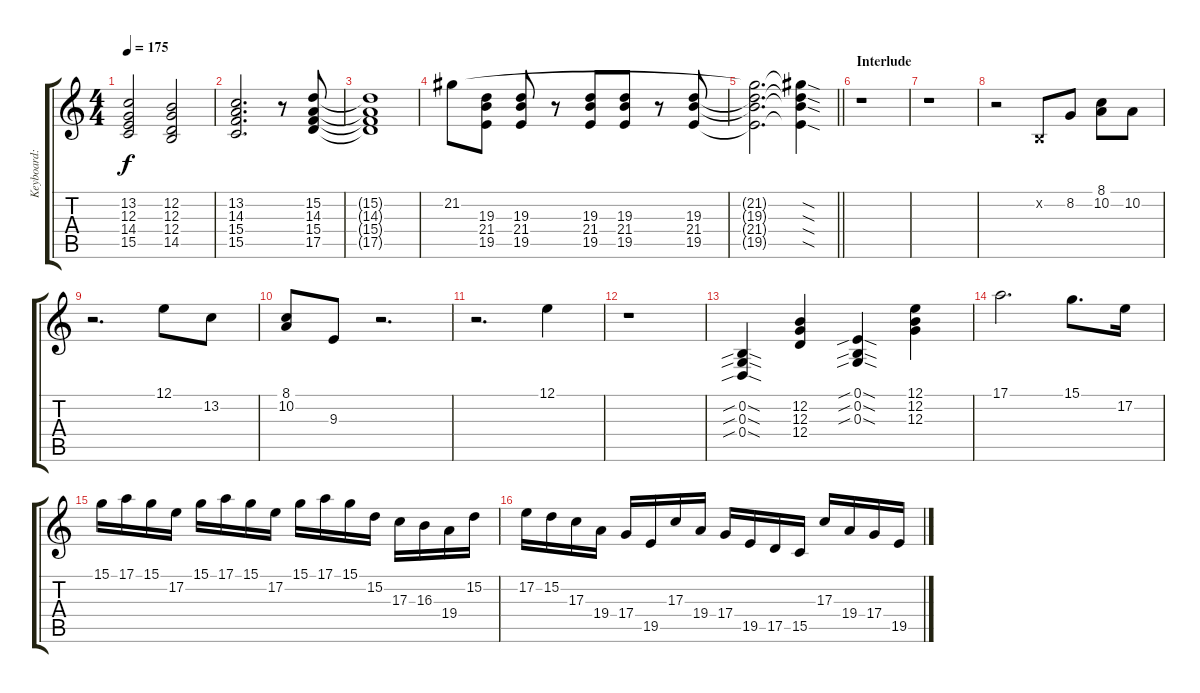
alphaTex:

\track ("Keyboard: Tsumugi Kotobuki" "Keyboard: ") {instrument lead2sawtooth}
\staff {score tabs}
\tuning (E4 B3 G3 D3 A2 E2) {hide}
\ts (4 4)
\tempo 175
\clef g2
\ks c
(13.2 12.3 14.4 15.5).2{dy f} (12.2 12.3 12.4 14.5).2 |
(13.2 14.3 15.4 15.5).2{d} r.8 (15.2 14.3 15.4 17.5).8 |
(15.2{t} 14.3{t} 15.4{t} 17.5{t}).1 |
21.2.8 (19.3 21.4 19.5).8 (19.3 21.4 19.5).8 r.8 (19.3 21.4 19.5).8 (19.3 21.4 19.5).8 r.8 (19.3 21.4 19.5).8 |
\barLineRight lightlight
(21.2{t} 19.3{t} 21.4{t} 19.5{t}).2{d} (21.2{sod t} 19.3{sod t} 21.4{sod t} 19.5{sod t}).4 |
\section ("" "Interlude")
r.1 |
r.1 |
r.2 0.2{x}.8 8.2.8 (8.1 10.2).8 10.2.8 |
r.2{d} 12.1.8 13.2.8 |
(8.1 10.2).8 9.3.8 r.2{d} |
r.2{d} 12.1.4 |
r.1 |
(0.2{sib sod} 0.3{sib sod} 0.4{sib sod}).4 (12.2 12.3 12.4).4 (0.1{sib sod} 0.2{sib sod} 0.3{sib sod}).4 (12.1 12.2 12.3).4 |
17.1.2{d} 15.1.8{d} 17.2.16 |
15.1.16 17.1.16 15.1.16 17.2.16 15.1.16 17.1.16 15.1.16 17.2.16 15.1.16 17.1.16 15.1.16 15.2.16 17.3.16 16.3.16 19.4.16 15.2.16 |
17.2.16 15.2.16 17.3.16 19.4.16 17.4.16 19.5.16 17.3.16 19.4.16 17.4.16 19.5.16 17.5.16 15.5.16 17.3.16 19.4.16 17.4.16 19.5.16
